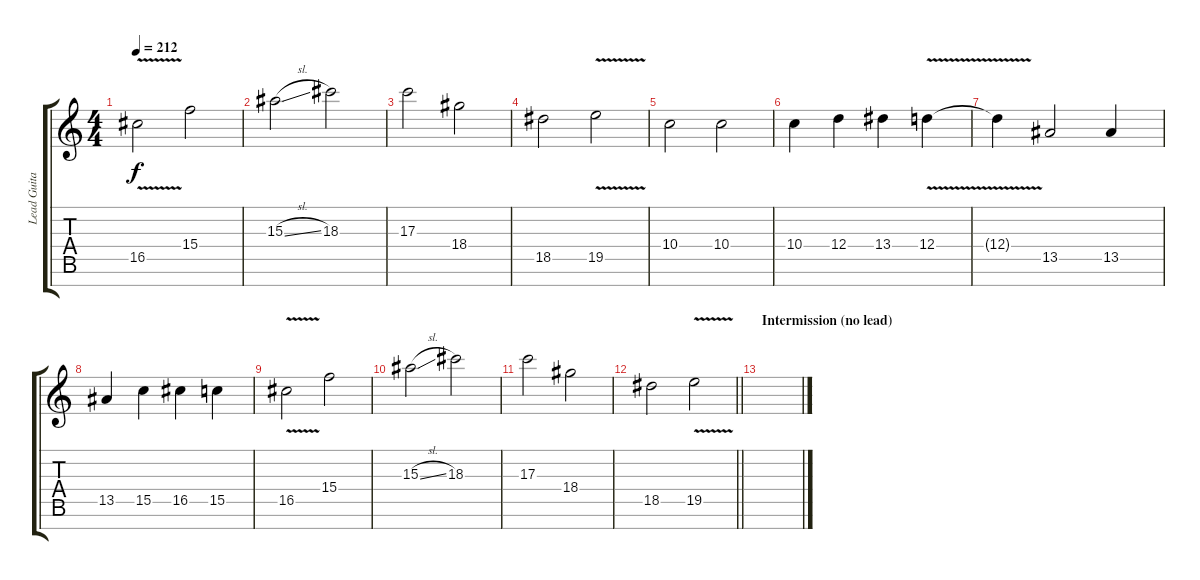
\track ("Lead Guitar" "Lead Guita") {instrument distortionguitar}
\staff {score tabs}
\tuning (E4 B3 G3 D3 A2 E2 B1) {hide}
\ts (4 4)
\tempo 212
\clef g2
\ks c
16.5{v}.2{dy f} 15.4.2 |
15.3{sl}.2 18.3.2 |
17.3.2 18.4.2 |
18.5.2 19.5{v}.2 |
10.4.2 10.4.2 |
10.4.4 12.4.4 13.4.4 12.4{v}.4 |
12.4{t}.4 13.5.2 13.5.4 |
13.5.4 15.5.4 16.5.4 15.5.4 |
16.5{v}.2 15.4.2 |
15.3{sl}.2 18.3.2 |
17.3.2 18.4.2 |
\barLineRight lightlight
18.5.2 19.5{v}.2 |
\section ("" "Intermission (no lead)")
